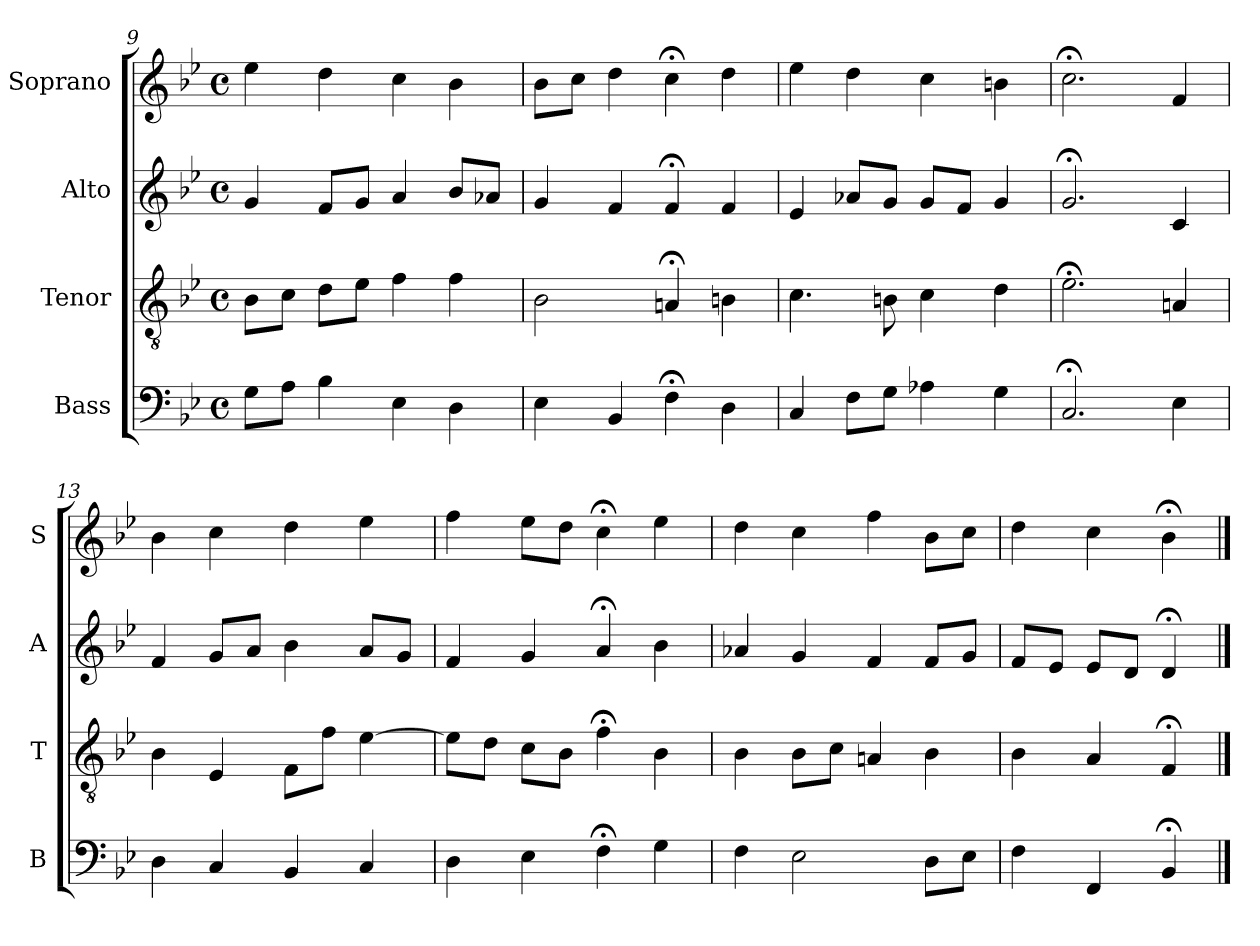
**kern	**kern	**kern	**kern
*part4	*part3	*part2	*part1
*staff4	*staff3	*staff2	*staff1
*I"Bass	*I"Tenor	*I"Alto	*I"Soprano
*I'B	*I'T	*I'A	*I'S
*clefF4	*clefGv2	*clefG2	*clefG2
*k[b-e-]	*k[b-e-]	*k[b-e-]	*k[b-e-]
*B-:	*B-:	*B-:	*B-:
*M4/4	*M4/4	*M4/4	*M4/4
*met(c)	*met(c)	*met(c)	*met(c)
=9	=9	=9	=9
8GL	8B-L	4g	4ee-
8AJ	8cJ	.	.
4B-	8dL	8fL	4dd
.	8e-J	8gJ	.
4E-	4f	4a	4cc
4D	4f	8b-L	4b-
.	.	8a-XJ	.
=10	=10	=10	=10
4E-	2B-	4g	8b-L
.	.	.	8ccJ
4BB-	.	4f	4dd
4F;<	4An;<	4f;<	4cc;<
4D	4Bn	4f	4dd
=11	=11	=11	=11
4C	4.c	4e-	4ee-
8FL	.	8a-XL	4dd
8GJ	8Bn	8gJ	.
4A-X	4c	8gL	4cc
.	.	8fJ	.
4G	4d	4g	4bn
=12	=12	=12	=12
2.C;<	2.e-;<	2.g;<	2.cc;<
4E-	4An	4c	4f
=13	=13	=13	=13
4D	4B-	4f	4b-
4C	4E-	8gL	4cc
.	.	8aJ	.
4BB-	8FL	4b-	4dd
.	8fJ	.	.
4C	[4e-	8aL	4ee-
.	.	8gJ	.
=14	=14	=14	=14
4D	8e-L]	4f	4ff
.	8dJ	.	.
4E-	8cL	4g	8ee-L
.	8B-J	.	8ddJ
4F;<	4f;<	4a;<	4cc;<
4G	4B-	4b-	4ee-
=15	=15	=15	=15
4F	4B-	4a-X	4dd
2E-	8B-L	4g	4cc
.	8cJ	.	.
.	4An	4f	4ff
8DL	4B-	8fL	8b-L
8E-J	.	8gJ	8ccJ
=16	=16	=16	=16
4F	4B-	8fL	4dd
.	.	8e-J	.
4FFi	4Ai	8e-iL	4cci
.	.	8dJ	.
4BB-;<	4F;<	4d;<	4b-;<
==	==	==	==
*-	*-	*-	*-
